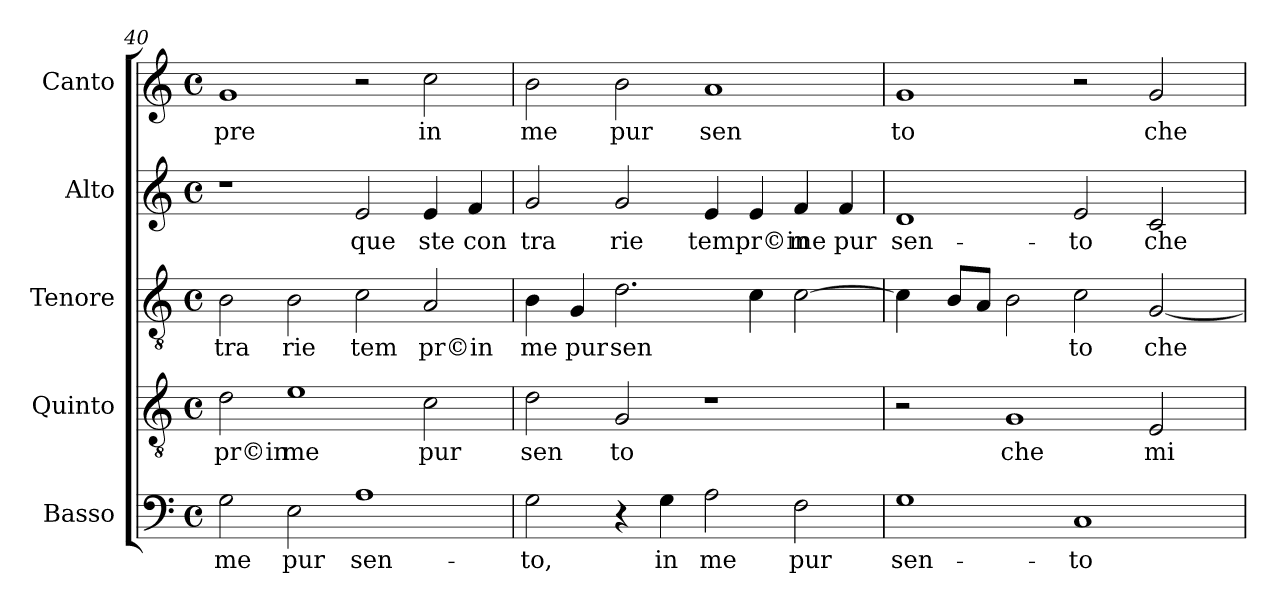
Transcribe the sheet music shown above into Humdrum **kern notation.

**kern	**text	**kern	**text	**kern	**text	**kern	**text	**kern	**text
*part5	*part5	*part4	*part4	*part3	*part3	*part2	*part2	*part1	*part1
*staff5	*staff5	*staff4	*staff4	*staff3	*staff3	*staff2	*staff2	*staff1	*staff1
*I"Basso	*	*I"Quinto	*	*I"Tenore	*	*I"Alto	*	*I"Canto	*
*clefF4	*	*clefGv2	*	*clefGv2	*	*clefG2	*	*clefG2	*
*k[]	*	*	*	*	*	*	*	*	*
*C:	*	*	*	*	*	*	*	*	*
*M4/4	*	*M4/4	*	*M4/4	*	*M4/4	*	*M4/4	*
*met(c)	*	*met(c)	*	*met(c)	*	*met(c)	*	*met(c)	*
=40	=40	=40	=40	=40	=40	=40	=40	=40	=40
!	!LO:LY:b:cj	!	!LO:LY:b:cj	!	!LO:LY:b:cj	!	!	!	!LO:LY:b:cj
2G\	me	2d\	pr©in	2B\	tra	1r	.	1g	pre
!	!LO:LY:b:cj	!	!LO:LY:b:cj	!	!LO:LY:b:cj	!	!	!	!
2E\	pur	1e	me	2B\	rie	.	.	.	.
!	!LO:LY:b:cj	!	!	!	!LO:LY:b:cj	!	!LO:LY:b:cj	!	!
1A	sen-	.	.	2c\	tem	2e/	que	2r	.
!	!	!	!LO:LY:b:cj	!	!LO:LY:b:cj	!	!LO:LY:b:cj	!	!LO:LY:b:cj
.	.	2c\	pur	2A/	pr©in	4e/	ste	2cc\	in
!	!	!	!	!	!	!	!LO:LY:b:cj	!	!
.	.	.	.	.	.	4f/	con	.	.
=41	=41	=41	=41	=41	=41	=41	=41	=41	=41
!	!LO:LY:b:cj	!	!LO:LY:b:cj	!	!LO:LY:b:cj	!	!LO:LY:b:cj	!	!LO:LY:b:cj
2G\	-to,	2d\	sen	4B\	me	2g/	tra	2b\	me
!	!	!	!	!	!LO:LY:b:cj	!	!	!	!
.	.	.	.	4G/	pur	.	.	.	.
!	!	!	!LO:LY:b:cj	!	!LO:LY:b	!	!LO:LY:b:cj	!	!LO:LY:b:cj
4r	.	2G/	to	2.d\	sen	2g/	rie	2b\	pur
!	!LO:LY:b:cj	!	!	!	!	!	!	!	!
4G\	in	.	.	.	.	.	.	.	.
!	!LO:LY:b:cj	!	!	!	!	!	!LO:LY:b	!	!LO:LY:b:cj
2A\	me	1r	.	.	.	4e/	tempr©in	1a	sen
.	.	.	.	4c\	.	4e/	.	.	.
!	!LO:LY:b:cj	!	!	!	!	!	!LO:LY:b:cj	!	!
2F\	pur	.	.	[<2c\	.	4f/	me	.	.
!	!	!	!	!	!	!	!LO:LY:b:cj	!	!
.	.	.	.	.	.	4f/	pur	.	.
!!LO:LB:g=z
=42	=42	=42	=42	=42	=42	=42	=42	=42	=42
!	!LO:LY:b:cj	!	!	!	!	!	!LO:LY:b:cj	!	!LO:LY:b:cj
*	*	*	*	*^	*	*	*	*	*
1G	sen-	2r	.	4c\]	64ryy	.	1d	sen-	1g	to
.	.	.	.	.	1ryy	.	.	.	.	.
.	.	.	.	8B/L	.	.	.	.	.	.
.	.	.	.	8A/J	.	.	.	.	.	.
!	!	!	!LO:LY:b:cj	!	!	!	!	!	!	!
.	.	1G	che	2B\	.	.	.	.	.	.
!	!LO:LY:b:cj	!	!	!	!	!LO:LY:b:cj	!	!LO:LY:b:cj	!	!
1C	-to	.	.	2c\	.	to	2e/	-to	2r	.
.	.	.	.	.	2ryy	.	.	.	.	.
!	!	!	!LO:LY:b:cj	!	!	!LO:LY:b	!	!LO:LY:b:cj	!	!LO:LY:b:cj
.	.	2E/	mi	[<2G/	.	che	2c/	che	2g/	che
.	.	.	.	.	4ryy	.	.	.	.	.
.	.	.	.	.	8...ryy	.	.	.	.	.
*	*	*	*	*v	*v	*	*	*	*	*
=	=	=	=	=	=	=	=	=	=
*-	*-	*-	*-	*-	*-	*-	*-	*-	*-
